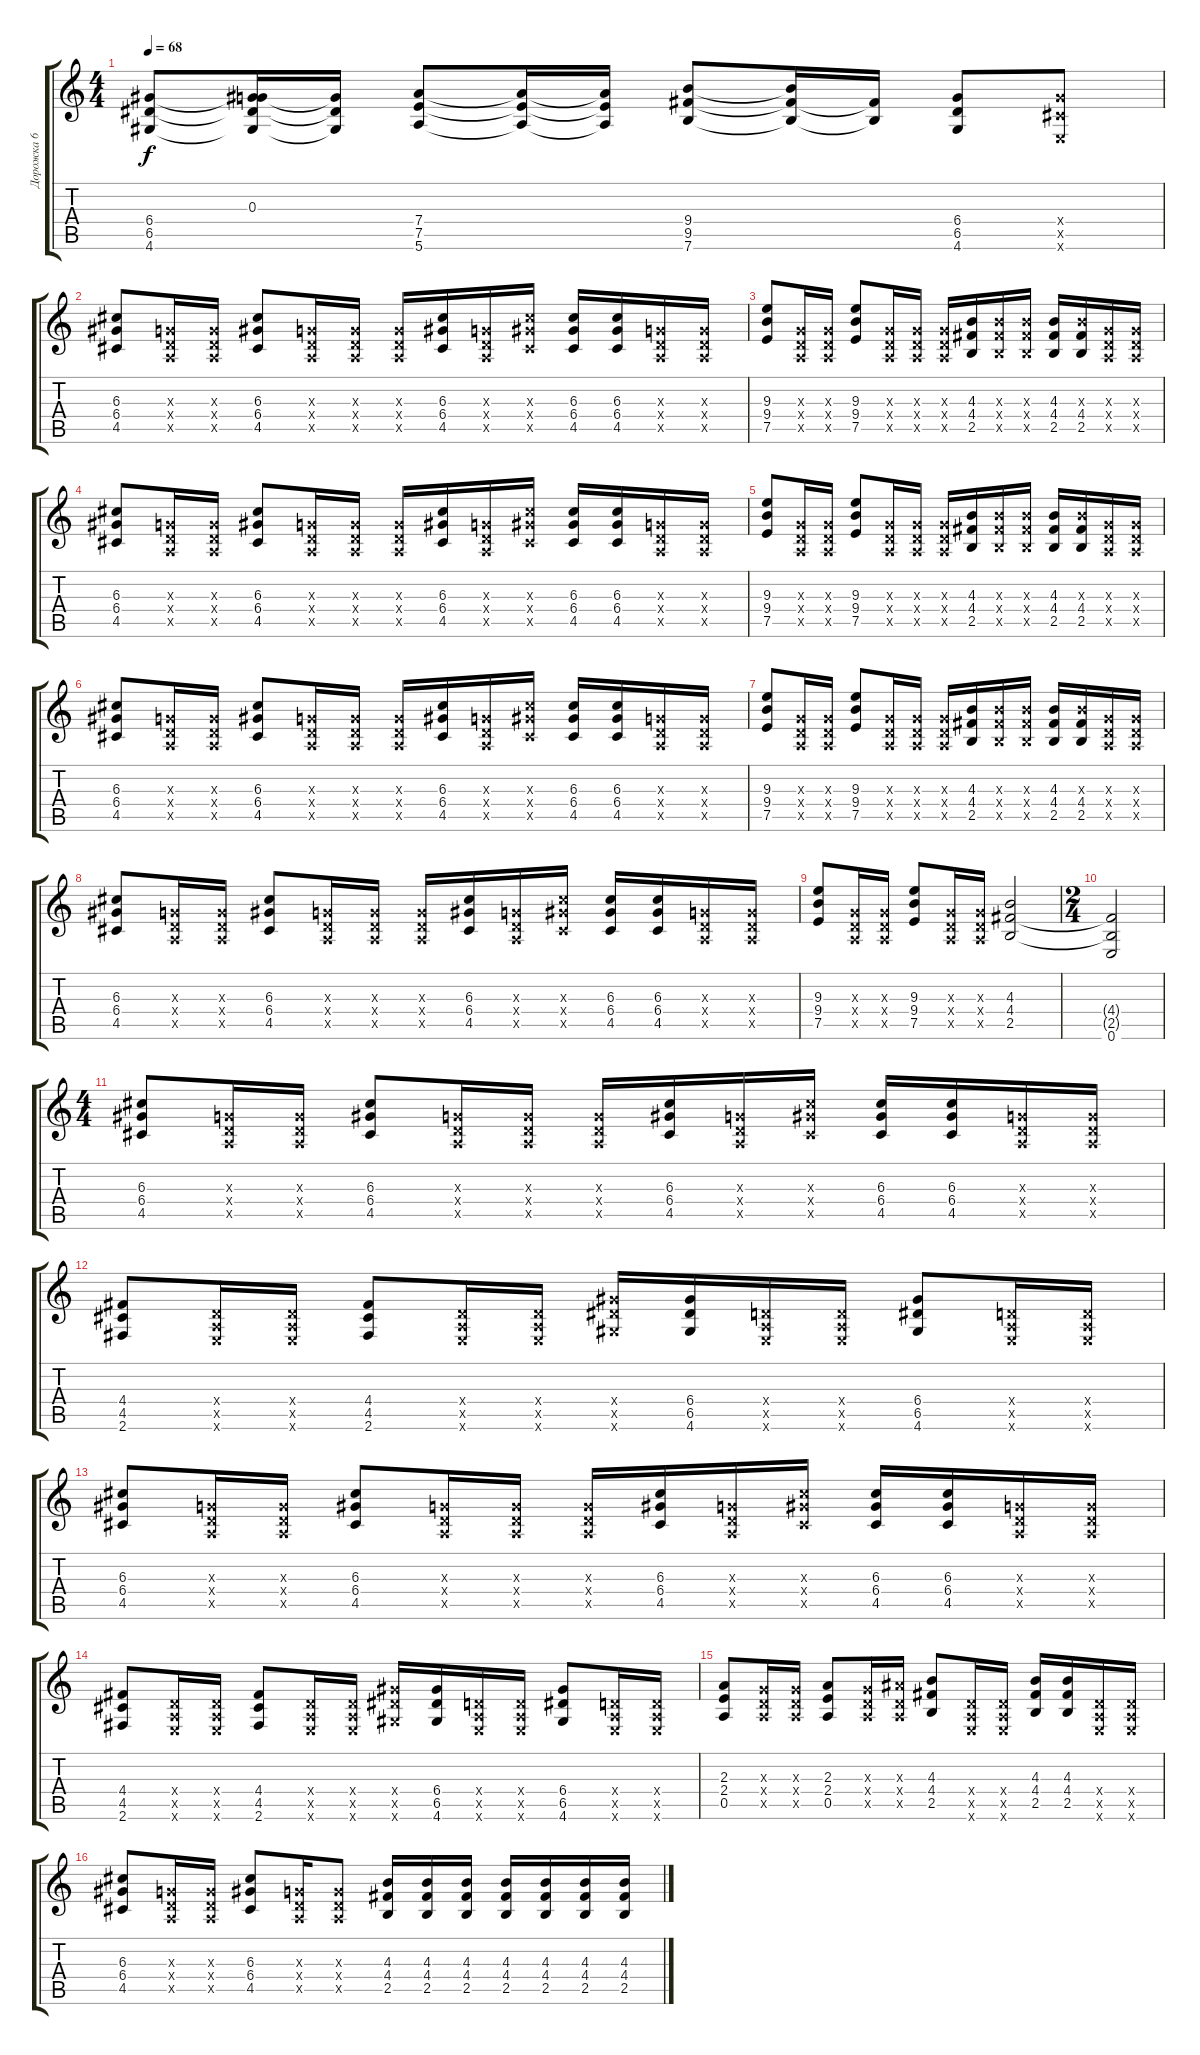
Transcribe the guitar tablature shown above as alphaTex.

\track ("Дорожка 6" "Дорожка 6") {instrument distortionguitar}
\staff {score tabs}
\tuning (E4 B3 G3 D3 A2 E2) {hide}
\ts (4 4)
\tempo 68
\clef g2
\ks c
(6.4 6.5 4.6).8{dy f} (0.3 6.4{t} 6.5{t} 4.6{t}).16 (6.4{t} 6.5{t} 4.6{t}).16 (7.4 7.5 5.6).8 (7.4{t} 7.5{t} 5.6{t}).16 (7.4{t} 7.5{t} 5.6{t}).16 (9.4 9.5 7.6).8 (9.4{t} 9.5{t} 7.6{t}).16 (9.5{t} 7.6{t}).16 (6.4 6.5 4.6).8 (6.4{x} 4.5{x} 0.6{x}).8 |
(6.3 6.4 4.5).8 (0.3{x} 0.4{x} 0.5{x}).16 (0.3{x} 0.4{x} 0.5{x}).16 (6.3 6.4 4.5).8 (0.3{x} 0.4{x} 0.5{x}).16 (0.3{x} 0.4{x} 0.5{x}).16 (0.3{x} 0.4{x} 0.5{x}).16 (6.3 6.4 4.5).16 (0.3{x} 0.4{x} 0.5{x}).16 (6.3{x} 6.4{x} 4.5{x}).16 (6.3 6.4 4.5).16 (6.3 6.4 4.5).16 (0.3{x} 0.4{x} 0.5{x}).16 (0.3{x} 0.4{x} 0.5{x}).16 |
(9.3 9.4 7.5).8 (0.3{x} 0.4{x} 0.5{x}).16 (0.3{x} 0.4{x} 0.5{x}).16 (9.3 9.4 7.5).8 (0.3{x} 0.4{x} 0.5{x}).16 (0.3{x} 0.4{x} 0.5{x}).16 (0.3{x} 0.4{x} 0.5{x}).16 (4.3 4.4 2.5).16 (4.3{x} 4.4{x} 2.5{x}).16 (4.3{x} 4.4{x} 2.5{x}).16 (4.3 4.4 2.5).16 (4.3{x} 4.4 2.5).16 (0.3{x} 0.4{x} 0.5{x}).16 (0.3{x} 0.4{x} 0.5{x}).16 |
(6.3 6.4 4.5).8 (0.3{x} 0.4{x} 0.5{x}).16 (0.3{x} 0.4{x} 0.5{x}).16 (6.3 6.4 4.5).8 (0.3{x} 0.4{x} 0.5{x}).16 (0.3{x} 0.4{x} 0.5{x}).16 (0.3{x} 0.4{x} 0.5{x}).16 (6.3 6.4 4.5).16 (0.3{x} 0.4{x} 0.5{x}).16 (6.3{x} 6.4{x} 4.5{x}).16 (6.3 6.4 4.5).16 (6.3 6.4 4.5).16 (0.3{x} 0.4{x} 0.5{x}).16 (0.3{x} 0.4{x} 0.5{x}).16 |
(9.3 9.4 7.5).8 (0.3{x} 0.4{x} 0.5{x}).16 (0.3{x} 0.4{x} 0.5{x}).16 (9.3 9.4 7.5).8 (0.3{x} 0.4{x} 0.5{x}).16 (0.3{x} 0.4{x} 0.5{x}).16 (0.3{x} 0.4{x} 0.5{x}).16 (4.3 4.4 2.5).16 (4.3{x} 4.4{x} 2.5{x}).16 (4.3{x} 4.4{x} 2.5{x}).16 (4.3 4.4 2.5).16 (4.3{x} 4.4 2.5).16 (0.3{x} 0.4{x} 0.5{x}).16 (0.3{x} 0.4{x} 0.5{x}).16 |
(6.3 6.4 4.5).8 (0.3{x} 0.4{x} 0.5{x}).16 (0.3{x} 0.4{x} 0.5{x}).16 (6.3 6.4 4.5).8 (0.3{x} 0.4{x} 0.5{x}).16 (0.3{x} 0.4{x} 0.5{x}).16 (0.3{x} 0.4{x} 0.5{x}).16 (6.3 6.4 4.5).16 (0.3{x} 0.4{x} 0.5{x}).16 (6.3{x} 6.4{x} 4.5{x}).16 (6.3 6.4 4.5).16 (6.3 6.4 4.5).16 (0.3{x} 0.4{x} 0.5{x}).16 (0.3{x} 0.4{x} 0.5{x}).16 |
(9.3 9.4 7.5).8 (0.3{x} 0.4{x} 0.5{x}).16 (0.3{x} 0.4{x} 0.5{x}).16 (9.3 9.4 7.5).8 (0.3{x} 0.4{x} 0.5{x}).16 (0.3{x} 0.4{x} 0.5{x}).16 (0.3{x} 0.4{x} 0.5{x}).16 (4.3 4.4 2.5).16 (4.3{x} 4.4{x} 2.5{x}).16 (4.3{x} 4.4{x} 2.5{x}).16 (4.3 4.4 2.5).16 (4.3{x} 4.4 2.5).16 (0.3{x} 0.4{x} 0.5{x}).16 (0.3{x} 0.4{x} 0.5{x}).16 |
(6.3 6.4 4.5).8 (0.3{x} 0.4{x} 0.5{x}).16 (0.3{x} 0.4{x} 0.5{x}).16 (6.3 6.4 4.5).8 (0.3{x} 0.4{x} 0.5{x}).16 (0.3{x} 0.4{x} 0.5{x}).16 (0.3{x} 0.4{x} 0.5{x}).16 (6.3 6.4 4.5).16 (0.3{x} 0.4{x} 0.5{x}).16 (6.3{x} 6.4{x} 4.5{x}).16 (6.3 6.4 4.5).16 (6.3 6.4 4.5).16 (0.3{x} 0.4{x} 0.5{x}).16 (0.3{x} 0.4{x} 0.5{x}).16 |
(9.3 9.4 7.5).8 (0.3{x} 0.4{x} 0.5{x}).16 (0.3{x} 0.4{x} 0.5{x}).16 (9.3 9.4 7.5).8 (0.3{x} 0.4{x} 0.5{x}).16 (0.3{x} 0.4{x} 0.5{x}).16 (4.3 4.4 2.5).2 |
\ts (2 4)
(4.4{t} 2.5{t} 0.6).2 |
\ts (4 4)
(6.3 6.4 4.5).8 (0.3{x} 0.4{x} 0.5{x}).16 (0.3{x} 0.4{x} 0.5{x}).16 (6.3 6.4 4.5).8 (0.3{x} 0.4{x} 0.5{x}).16 (0.3{x} 0.4{x} 0.5{x}).16 (0.3{x} 0.4{x} 0.5{x}).16 (6.3 6.4 4.5).16 (0.3{x} 0.4{x} 0.5{x}).16 (6.3{x} 6.4{x} 4.5{x}).16 (6.3 6.4 4.5).16 (6.3 6.4 4.5).16 (0.3{x} 0.4{x} 0.5{x}).16 (0.3{x} 0.4{x} 0.5{x}).16 |
(4.4 4.5 2.6).8 (0.4{x} 0.5{x} 0.6{x}).16 (0.4{x} 0.5{x} 0.6{x}).16 (4.4 4.5 2.6).8 (0.4{x} 0.5{x} 0.6{x}).16 (0.4{x} 0.5{x} 0.6{x}).16 (6.4{x} 6.5{x} 4.6{x}).16 (6.4 6.5 4.6).16 (0.4{x} 0.5{x} 0.6{x}).16 (0.4{x} 0.5{x} 0.6{x}).16 (6.4 6.5 4.6).8 (0.4{x} 0.5{x} 0.6{x}).16 (0.4{x} 0.5{x} 0.6{x}).16 |
(6.3 6.4 4.5).8 (0.3{x} 0.4{x} 0.5{x}).16 (0.3{x} 0.4{x} 0.5{x}).16 (6.3 6.4 4.5).8 (0.3{x} 0.4{x} 0.5{x}).16 (0.3{x} 0.4{x} 0.5{x}).16 (0.3{x} 0.4{x} 0.5{x}).16 (6.3 6.4 4.5).16 (0.3{x} 0.4{x} 0.5{x}).16 (6.3{x} 6.4{x} 4.5{x}).16 (6.3 6.4 4.5).16 (6.3 6.4 4.5).16 (0.3{x} 0.4{x} 0.5{x}).16 (0.3{x} 0.4{x} 0.5{x}).16 |
(4.4 4.5 2.6).8 (0.4{x} 0.5{x} 0.6{x}).16 (0.4{x} 0.5{x} 0.6{x}).16 (4.4 4.5 2.6).8 (0.4{x} 0.5{x} 0.6{x}).16 (0.4{x} 0.5{x} 0.6{x}).16 (6.4{x} 6.5{x} 4.6{x}).16 (6.4 6.5 4.6).16 (0.4{x} 0.5{x} 0.6{x}).16 (0.4{x} 0.5{x} 0.6{x}).16 (6.4 6.5 4.6).8 (0.4{x} 0.5{x} 0.6{x}).16 (0.4{x} 0.5{x} 0.6{x}).16 |
(2.3 2.4 0.5).8 (0.3{x} 0.4{x} 0.5{x}).16 (0.3{x} 0.4{x} 0.5{x}).16 (2.3 2.4 0.5).8 (0.3{x} 0.4{x} 0.5{x}).16 (3.3{x} 0.4{x} 0.5{x}).16 (4.3 4.4 2.5).8 (0.4{x} 0.5{x} 0.6{x}).16 (0.4{x} 0.5{x} 0.6{x}).16 (4.3 4.4 2.5).16 (4.3 4.4 2.5).16 (0.4{x} 0.5{x} 0.6{x}).16 (0.4{x} 0.5{x} 0.6{x}).16 |
(6.3 6.4 4.5).8 (0.3{x} 0.4{x} 0.5{x}).16 (0.3{x} 0.4{x} 0.5{x}).16 (6.3 6.4 4.5).8 (0.3{x} 0.4{x} 0.5{x}).16 (0.3{x} 0.4{x} 0.5{x}).8 (4.3 4.4 2.5).16 (4.3 4.4 2.5).16 (4.3 4.4 2.5).16 (4.3 4.4 2.5).16 (4.3 4.4 2.5).16 (4.3 4.4 2.5).16 (4.3 4.4 2.5).16
